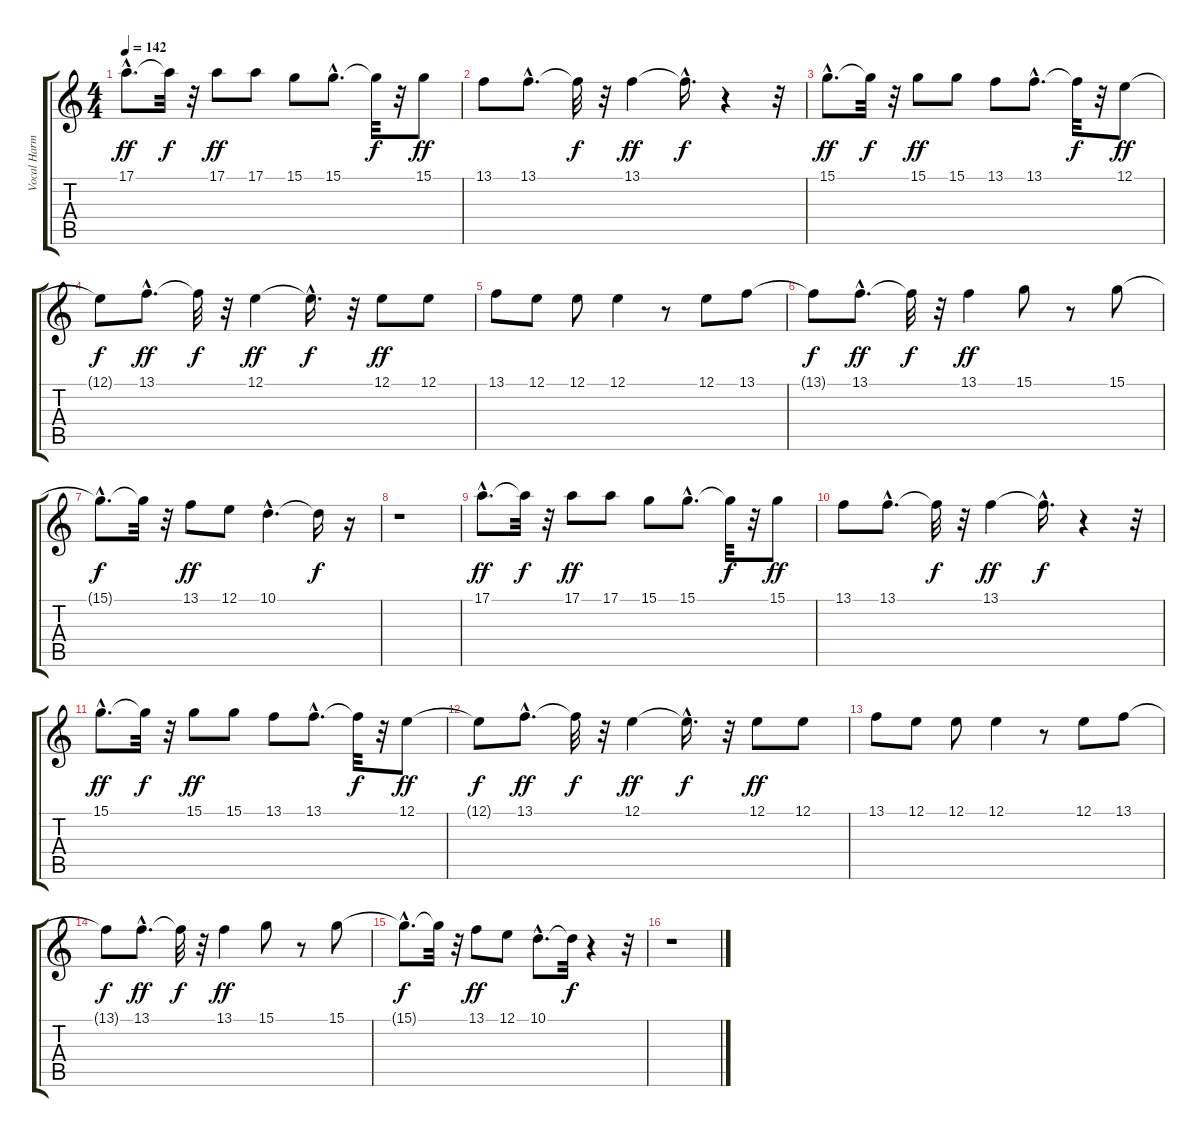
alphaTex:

\track ("Vocal Harmony" "Vocal Harm") {instrument choiraahs}
\staff {score tabs}
\tuning (E4 B3 G3 D3 A2 E2) {hide}
\ts (4 4)
\tempo 142
\clef g2
\ks c
17.1{hac}.8{d dy ff} 17.1{t}.32{dy f} r.32 17.1.8{dy ff} 17.1.8 15.1.8 15.1{hac}.8{d} 15.1{t}.32{dy f} r.32 15.1.8{dy ff} |
13.1.8 13.1{hac}.8{d} 13.1{t}.32{dy f} r.32 13.1.4{dy ff} 13.1{hac t}.16{d dy f} r.4 r.32 |
15.1{hac}.8{d dy ff} 15.1{t}.32{dy f} r.32 15.1.8{dy ff} 15.1.8 13.1.8 13.1{hac}.8{d} 13.1{t}.32{dy f} r.32 12.1.8{dy ff} |
12.1{t}.8{dy f} 13.1{hac}.8{d dy ff} 13.1{t}.32{dy f} r.32 12.1.4{dy ff} 12.1{hac t}.16{d dy f} r.32 12.1.8{dy ff} 12.1.8 |
13.1.8 12.1.8 12.1.8 12.1.4 r.8 12.1.8 13.1.8 |
13.1{t}.8{dy f} 13.1{hac}.8{d dy ff} 13.1{t}.32{dy f} r.32 13.1.4{dy ff} 15.1.8 r.8 15.1.8 |
15.1{hac t}.8{d dy f} 15.1{t}.32 r.32 13.1.8{dy ff} 12.1.8 10.1{hac}.4{d} 10.1{t}.16{dy f} r.16 |
r.1 |
17.1{hac}.8{d dy ff} 17.1{t}.32{dy f} r.32 17.1.8{dy ff} 17.1.8 15.1.8 15.1{hac}.8{d} 15.1{t}.32{dy f} r.32 15.1.8{dy ff} |
13.1.8 13.1{hac}.8{d} 13.1{t}.32{dy f} r.32 13.1.4{dy ff} 13.1{hac t}.16{d dy f} r.4 r.32 |
15.1{hac}.8{d dy ff} 15.1{t}.32{dy f} r.32 15.1.8{dy ff} 15.1.8 13.1.8 13.1{hac}.8{d} 13.1{t}.32{dy f} r.32 12.1.8{dy ff} |
12.1{t}.8{dy f} 13.1{hac}.8{d dy ff} 13.1{t}.32{dy f} r.32 12.1.4{dy ff} 12.1{hac t}.16{d dy f} r.32 12.1.8{dy ff} 12.1.8 |
13.1.8 12.1.8 12.1.8 12.1.4 r.8 12.1.8 13.1.8 |
13.1{t}.8{dy f} 13.1{hac}.8{d dy ff} 13.1{t}.32{dy f} r.32 13.1.4{dy ff} 15.1.8 r.8 15.1.8 |
15.1{hac t}.8{d dy f} 15.1{t}.32 r.32 13.1.8{dy ff} 12.1.8 10.1{hac}.8{d} 10.1{t}.32{dy f} r.4 r.32 |
r.1
